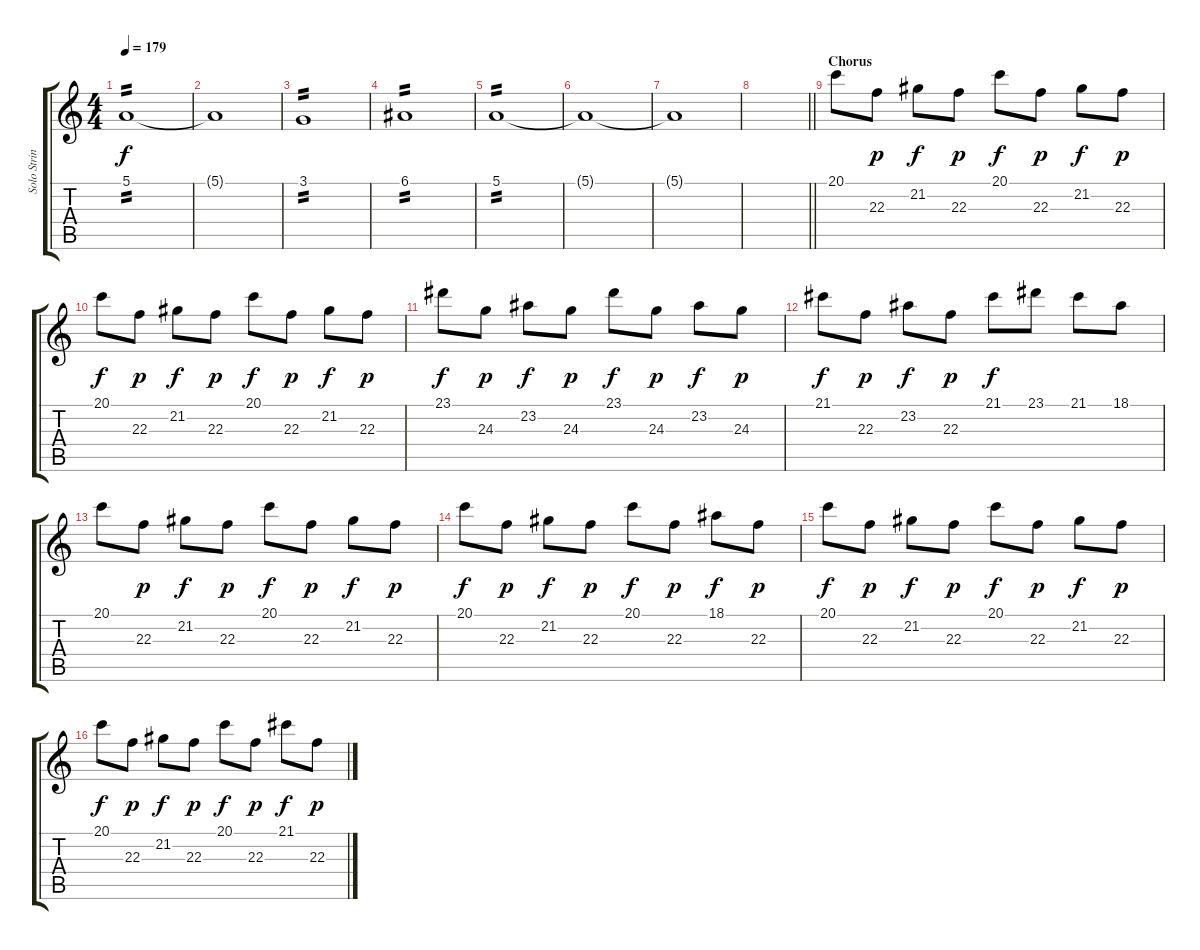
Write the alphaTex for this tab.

\track ("Solo Strings" "Solo Strin") {instrument stringensemble1}
\staff {score tabs}
\tuning (E4 B3 G3 D3 A2 E2) {hide}
\ts (4 4)
\tempo 179
\clef g2
\ks c
5.1.1{tp 2 dy f} |
5.1{t}.1 |
3.1.1{tp 2} |
6.1.1{tp 2} |
5.1.1{tp 2} |
5.1{t}.1 |
5.1{t}.1 |
\barLineRight lightlight
|
\section ("" "Chorus")
20.1.8{volume 16 instrument stringensemble1} 22.3.8{dy p} 21.2.8{dy f} 22.3.8{dy p} 20.1.8{dy f} 22.3.8{dy p} 21.2.8{dy f} 22.3.8{dy p} |
20.1.8{dy f} 22.3.8{dy p} 21.2.8{dy f} 22.3.8{dy p} 20.1.8{dy f} 22.3.8{dy p} 21.2.8{dy f} 22.3.8{dy p} |
23.1.8{dy f} 24.3.8{dy p} 23.2.8{dy f} 24.3.8{dy p} 23.1.8{dy f} 24.3.8{dy p} 23.2.8{dy f} 24.3.8{dy p} |
21.1.8{dy f} 22.3.8{dy p} 23.2.8{dy f} 22.3.8{dy p} 21.1.8{dy f} 23.1.8 21.1.8 18.1.8 |
20.1.8 22.3.8{dy p} 21.2.8{dy f} 22.3.8{dy p} 20.1.8{dy f} 22.3.8{dy p} 21.2.8{dy f} 22.3.8{dy p} |
20.1.8{dy f} 22.3.8{dy p} 21.2.8{dy f} 22.3.8{dy p} 20.1.8{dy f} 22.3.8{dy p} 18.1.8{dy f} 22.3.8{dy p} |
20.1.8{dy f} 22.3.8{dy p} 21.2.8{dy f} 22.3.8{dy p} 20.1.8{dy f} 22.3.8{dy p} 21.2.8{dy f} 22.3.8{dy p} |
20.1.8{dy f} 22.3.8{dy p} 21.2.8{dy f} 22.3.8{dy p} 20.1.8{dy f} 22.3.8{dy p} 21.1.8{dy f} 22.3.8{dy p}
